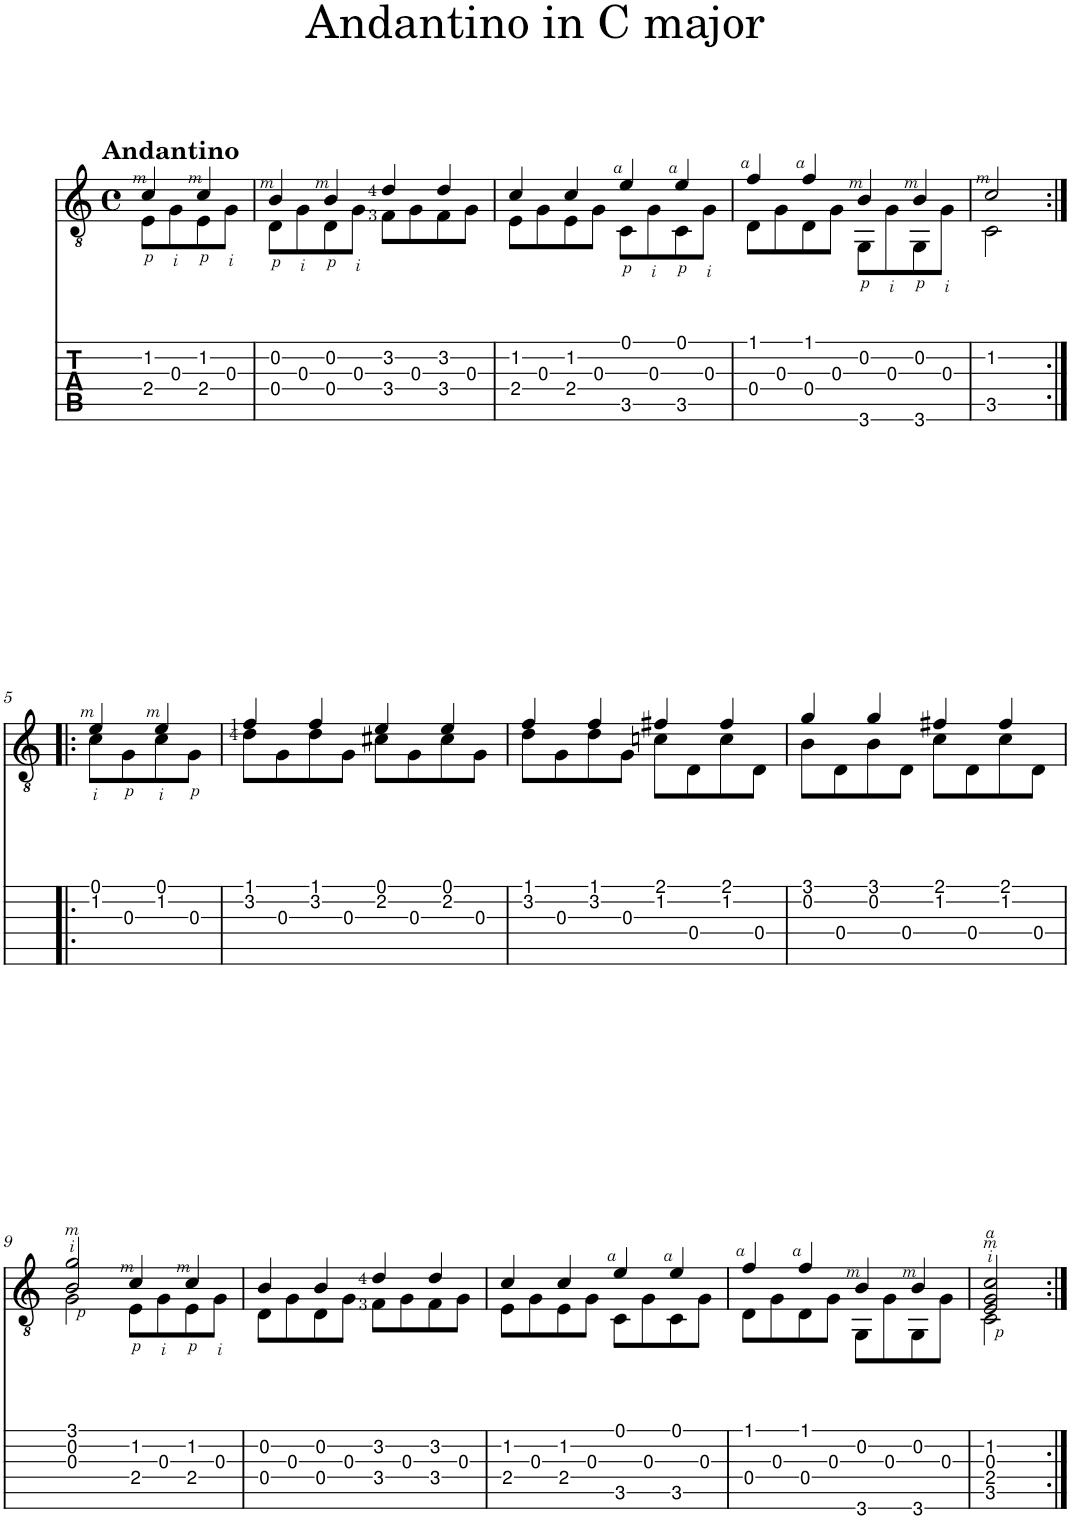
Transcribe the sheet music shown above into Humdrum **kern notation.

**kern	**kern
*part1	*part1
*staff2	*staff1
*I"古典吉他	*
*stria6	*
*	*clefGv2
*k[]	*k[]
*M4/4	*M4/4
*met(c)	*met(c)
=	=
*^	*^
!	!	!LO:TX:a:B:t=Andantino	!
4c	8EL	4c/	8E\L
.	8GJ	.	8G\
4c	8EL	4c/	8E\
.	8GJ	.	8G\J
=1	=1	=1	=1
4B	8DL	4B/	8D\L
.	8GJ	.	8G\
4B	8DL	4B/	8D\
.	8GJ	.	8G\J
4d	8FL	4d/	8F\L
.	8GJ	.	8G\
4d	8FL	4d/	8F\
.	8GJ	.	8G\J
=2	=2	=2	=2
4c	8EL	4c/	8E\L
.	8GJ	.	8G\
4c	8EL	4c/	8E\
.	8GJ	.	8G\J
4e	8CL	4e/	8C\L
.	8GJ	.	8G\
4e	8CL	4e/	8C\
.	8GJ	.	8G\J
=3	=3	=3	=3
4f	8DL	4f/	8D\L
.	8GJ	.	8G\
4f	8DL	4f/	8D\
.	8GJ	.	8G\J
4B	8GGL	4B/	8GG\L
.	8GJ	.	8G\
4B	8GGL	4B/	8GG\
.	8GJ	.	8G\J
=4	=4	=4	=4
2c	2C	2c/	2C\
!!LO:LB:g=z	!!
=5:|!|:	=5:|!|:	=5:|!|:	=5:|!|:
4e	8cL	4e/	8c\L
.	8GJ	.	8G\
4e	8cL	4e/	8c\
.	8GJ	.	8G\J
=6	=6	=6	=6
4f	8dL	4f/	8d\L
.	8GJ	.	8G\
4f	8dL	4f/	8d\
.	8GJ	.	8G\J
4e	8c#L	4e/	8c#X\L
.	8GJ	.	8G\
4e	8c#L	4e/	8c#\
.	8GJ	.	8G\J
=7	=7	=7	=7
4f	8dL	4f/	8d\L
.	8GJ	.	8G\
4f	8dL	4f/	8d\
.	8GJ	.	8G\J
4f#	8cnL	4f#X/	8cn\L
.	8DJ	.	8D\
4f#	8cL	4f#/	8c\
.	8DJ	.	8D\J
=8	=8	=8	=8
4g	8BL	4g/	8B\L
.	8DJ	.	8D\
4g	8BL	4g/	8B\
.	8DJ	.	8D\J
4f#	8cL	4f#X/	8c\L
.	8DJ	.	8D\
4f#	8cL	4f#/	8c\
.	8DJ	.	8D\J
!!LO:LB:g=z	!!
=9	=9	=9	=9
2B 2g	2G	2B/ 2g/	2G\
4c	8EL	4c/	8E\L
.	8GJ	.	8G\
4c	8EL	4c/	8E\
.	8GJ	.	8G\J
=10	=10	=10	=10
4B	8DL	4B/	8D\L
.	8GJ	.	8G\
4B	8DL	4B/	8D\
.	8GJ	.	8G\J
4d	8FL	4d/	8F\L
.	8GJ	.	8G\
4d	8FL	4d/	8F\
.	8GJ	.	8G\J
=11	=11	=11	=11
4c	8EL	4c/	8E\L
.	8GJ	.	8G\
4c	8EL	4c/	8E\
.	8GJ	.	8G\J
4e	8CL	4e/	8C\L
.	8GJ	.	8G\
4e	8CL	4e/	8C\
.	8GJ	.	8G\J
=12	=12	=12	=12
4f	8DL	4f/	8D\L
.	8GJ	.	8G\
4f	8DL	4f/	8D\
.	8GJ	.	8G\J
4B	8GGL	4B/	8GG\L
.	8GJ	.	8G\
4B	8GGL	4B/	8GG\
.	8GJ	.	8G\J
=13	=13	=13	=13
2E 2G 2c	2C	2E/ 2G/ 2c/	2C\
*v	*v	*	*
*	*v	*v
=:|!	=:|!
*-	*-
